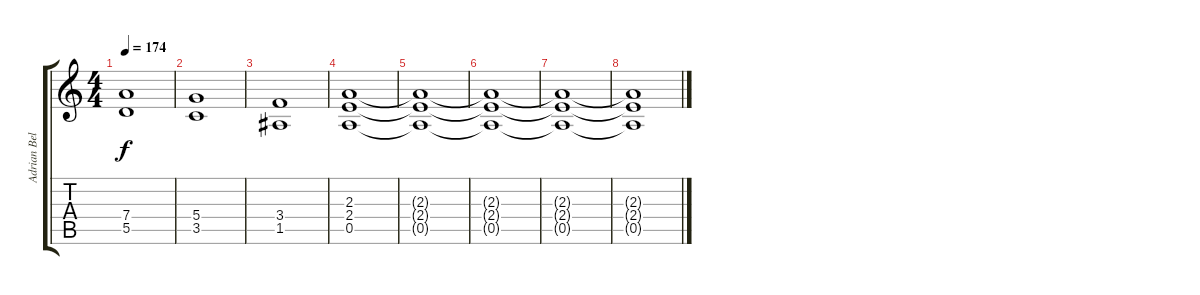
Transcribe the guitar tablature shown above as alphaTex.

\track ("Adrian Belew" "Adrian Bel") {instrument distortionguitar}
\staff {score tabs}
\tuning (E4 B3 G3 D3 A2 E2) {hide}
\ts (4 4)
\tempo 174
\clef g2
\ks c
(7.4 5.5).1{dy f} |
(5.4 3.5).1 |
(3.4 1.5).1 |
(2.3 2.4 0.5).1 |
(2.3{t} 2.4{t} 0.5{t}).1 |
(2.3{t} 2.4{t} 0.5{t}).1 |
(2.3{t} 2.4{t} 0.5{t}).1 |
(2.3{t} 2.4{t} 0.5{t}).1
